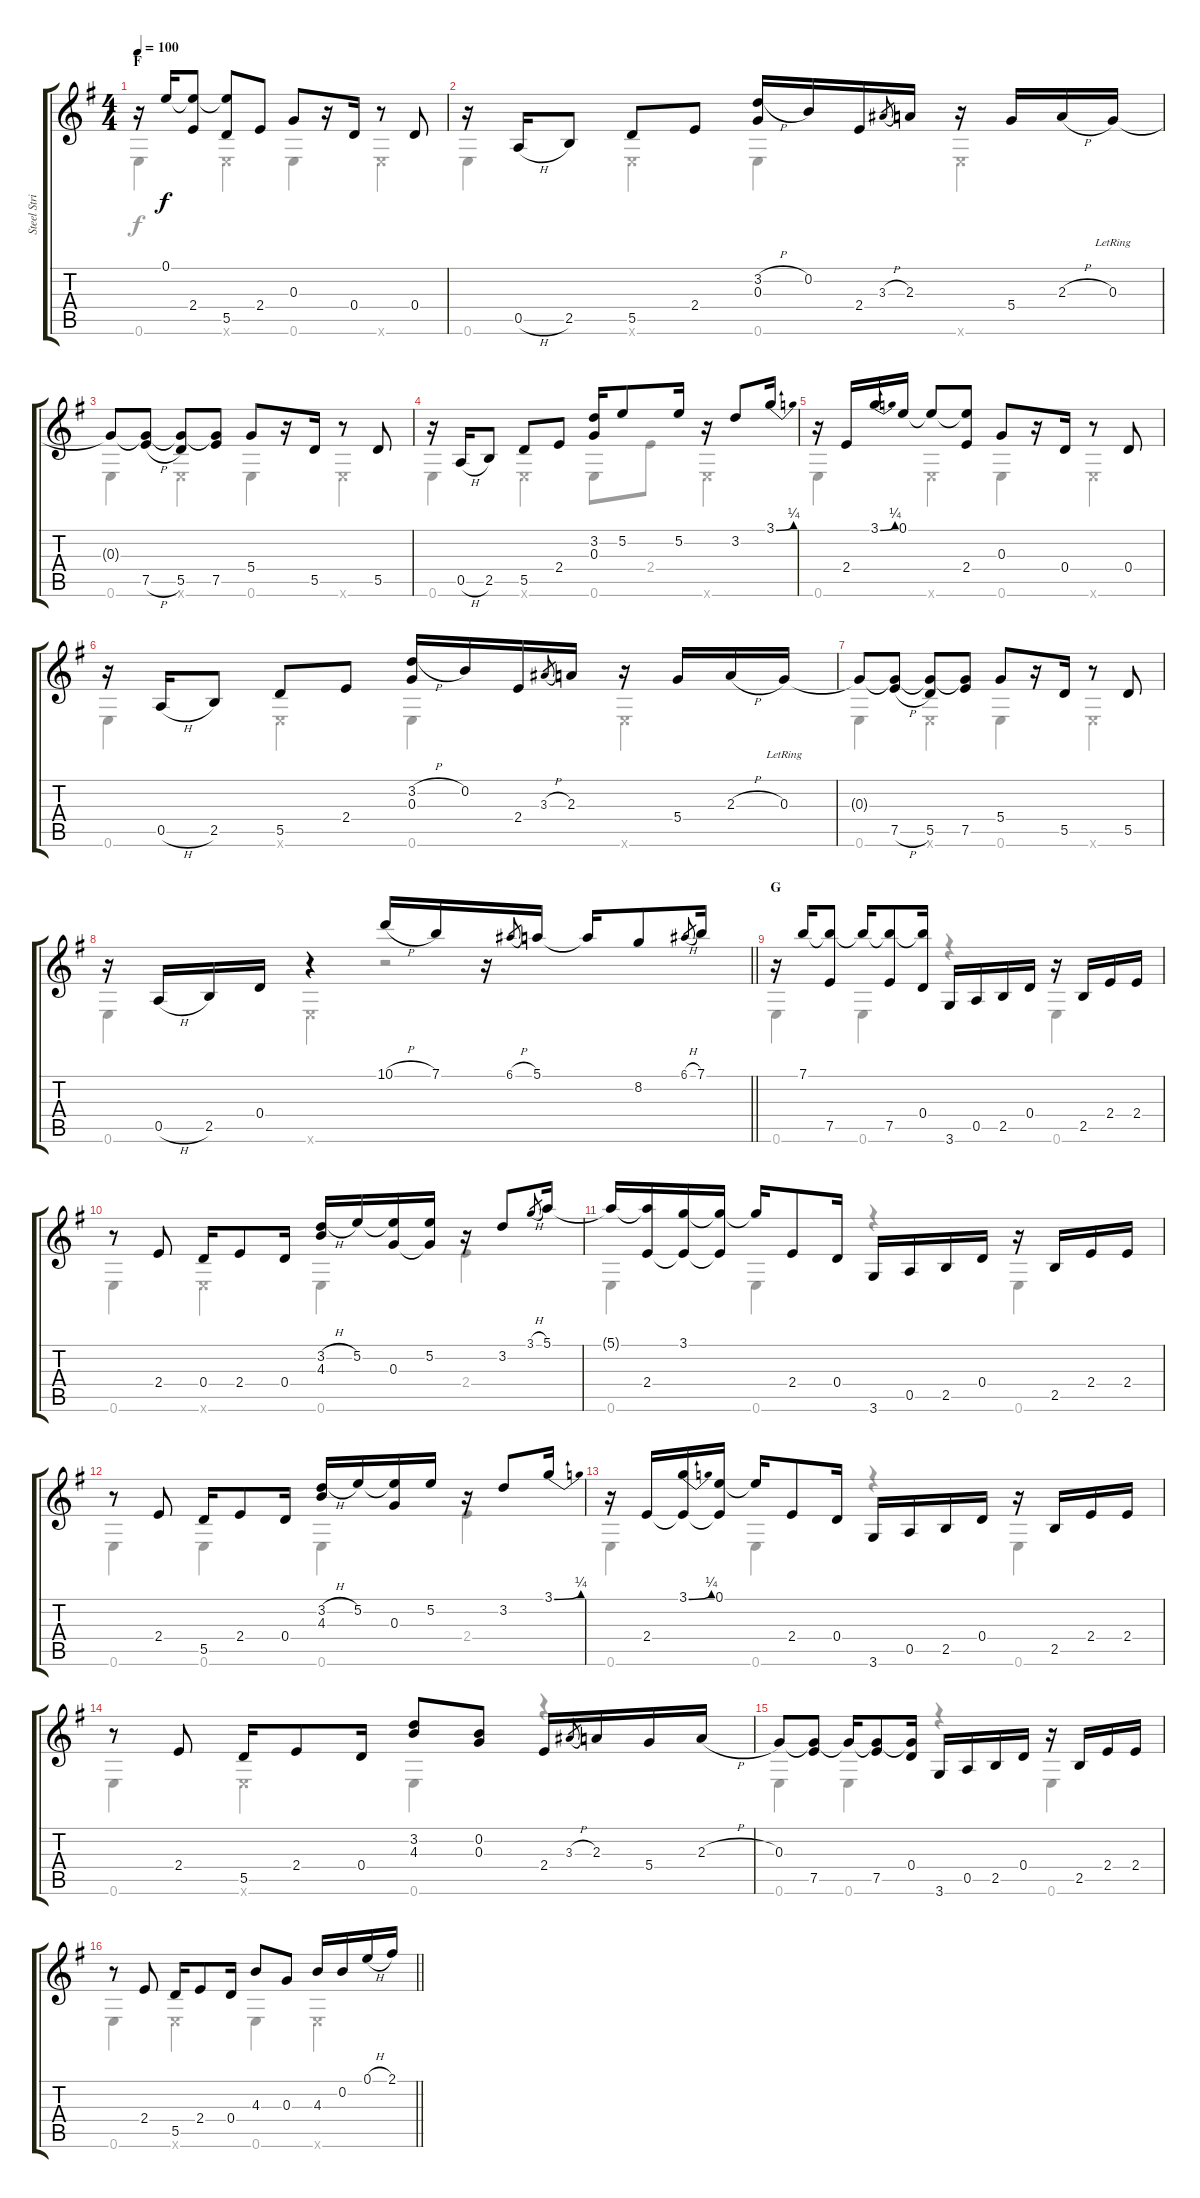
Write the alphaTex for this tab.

\track ("Steel String" "Steel Stri") {instrument acousticguitarsteel}
\staff {score tabs}
\tuning (E4 B3 G3 D3 A2 E2) {hide}
\voice
\ts (4 4)
\section ("" "F")
\tempo 100
\clef g2
\ks g
r.16{dy f} 0.1.16 (0.1{t} 2.4).8 (0.1{t} 5.5).8 2.4.8 0.3.8 r.16 0.4.16 r.8 0.4.8 |
r.16 0.5{h}.16 2.5.8 5.5.8 2.4.8 (3.2{h} 0.3).16 0.2.16 2.4.16 3.3{h}.8{gr} 2.3.16 r.16 5.4.16 2.3{h}.16 0.3{lr}.16 |
0.3{t}.8 (0.3{t} 7.5{h}).8 (0.3{t} 5.5).8 (0.3{t} 7.5).8 5.4.8 r.16 5.5.16 r.8 5.5.8 |
r.16 0.5{h}.16 2.5.8 5.5.8 2.4.8 (3.2 0.3).16 5.2.8 5.2.16 r.16 3.2.8 3.1{be (bend 0 0 60 1)}.16 |
r.16 2.4.16 3.1{be (bend 0 0 60 1)}.16 0.1.16 0.1{t}.8 (0.1{t} 2.4).8 0.3.8 r.16 0.4.16 r.8 0.4.8 |
r.16 0.5{h}.16 2.5.8 5.5.8 2.4.8 (3.2{h} 0.3).16 0.2.16 2.4.16 3.3{h}.8{gr} 2.3.16 r.16 5.4.16 2.3{h}.16 0.3{lr}.16 |
0.3{t}.8 (0.3{t} 7.5{h}).8 (0.3{t} 5.5).8 (0.3{t} 7.5).8 5.4.8 r.16 5.5.16 r.8 5.5.8 |
\barLineRight lightlight
r.16 0.5{h}.16 2.5.16 0.4.16 r.4 10.1{h}.16 7.1.16 r.16 6.1{h}.8{gr} 5.1.16 5.1{t}.16 8.2.8 6.1{h}.8{gr} 7.1.16 |
\section ("" "G")
r.16 7.1.16 (7.1{t} 7.5).8 7.1{t}.16 (7.1{t} 7.5).8 (7.1{t} 0.4).16 3.6.16 0.5.16 2.5.16 0.4.16 r.16 2.5.16 2.4.16 2.4.16 |
r.8 2.4.8 0.4.16 2.4.8 0.4.16 (3.2{h} 4.3).16 5.2.16 (5.2{t} 0.3).16 (5.2 0.3{t}).16 r.16 3.2.8 3.1{h}.8{gr} 5.1.16 |
5.1{t}.16 (5.1{t} 2.4).16 (3.1 2.4{t}).16 (3.1{t} 2.4{t}).16 3.1{t}.16 2.4.8 0.4.16 3.6.16 0.5.16 2.5.16 0.4.16 r.16 2.5.16 2.4.16 2.4.16 |
r.8 2.4.8 5.5.16 2.4.8 0.4.16 (3.2{h} 4.3).16 5.2.16 (5.2{t} 0.3).16 5.2.16 r.16 3.2.8 3.1{be (bend 0 0 60 1)}.16 |
r.16 2.4.16 (3.1{be (bend 0 0 60 1)} 2.4{t}).16 (0.1 2.4{t}).16 0.1{t}.16 2.4.8 0.4.16 3.6.16 0.5.16 2.5.16 0.4.16 r.16 2.5.16 2.4.16 2.4.16 |
r.8 2.4.8 5.5.16 2.4.8 0.4.16 (3.2 4.3).8 (0.2 0.3).8 2.4.16 3.3{h}.8{gr} 2.3.16 5.4.16 2.3{h}.16 |
0.3.8 (0.3{t} 7.5).8 0.3{t}.16 (0.3{t} 7.5).8 (0.3{t} 0.4).16 3.6.16 0.5.16 2.5.16 0.4.16 r.16 2.5.16 2.4.16 2.4.16 |
\barLineRight lightlight
r.8 2.4.8 5.5.16 2.4.8 0.4.16 4.3.8 0.3.8 4.3.16 0.2.16 0.1{h}.16 2.1.16
\voice
\clef g2
\ottava regular
\simile none
\ks g
0.6.4{dy f} 0.6{x}.4 0.6.4 0.6{x}.4 |
0.6.4 0.6{x}.4 0.6.4 0.6{x}.4 |
0.6.4 0.6{x}.4 0.6.4 0.6{x}.4 |
0.6.4 0.6{x}.4 0.6.8 2.4.8 0.6{x}.4 |
0.6.4 0.6{x}.4 0.6.4 0.6{x}.4 |
0.6.4 0.6{x}.4 0.6.4 0.6{x}.4 |
0.6.4 0.6{x}.4 0.6.4 0.6{x}.4 |
\barLineRight lightlight
0.6.4 0.6{x}.4 r.2 |
0.6.4 0.6.4 r.4 0.6.4 |
0.6.4 0.6{x}.4 0.6.4 2.4.4 |
0.6.4 0.6.4 r.4 0.6.4 |
0.6.4 0.6.4 0.6.4 2.4.4 |
0.6.4 0.6.4 r.4 0.6.4 |
0.6.4 0.6{x}.4 0.6.4 r.4 |
0.6.4 0.6.4 r.4 0.6.4 |
\barLineRight lightlight
0.6.4 0.6{x}.4 0.6.4 0.6{x}.4
